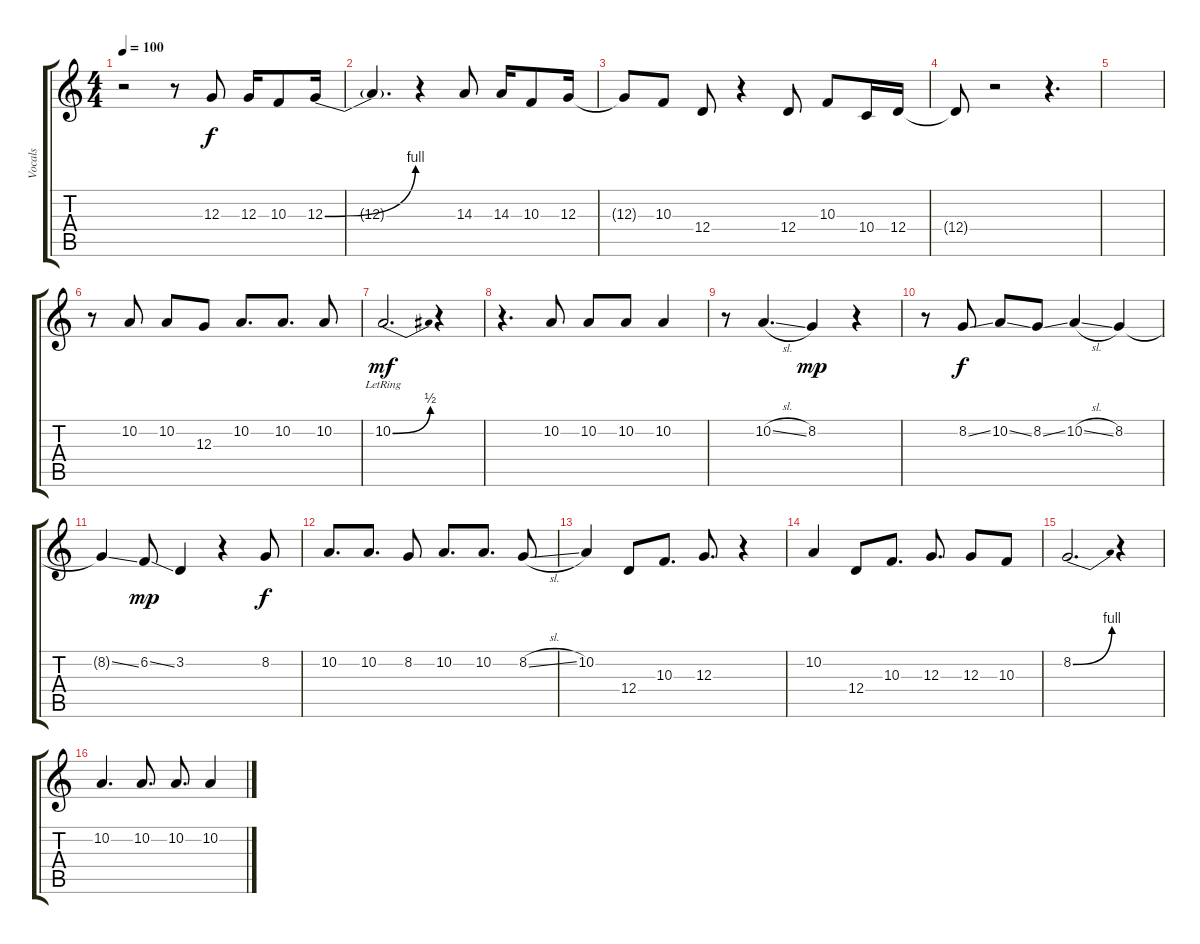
\track ("Vocals" "Vocals") {instrument altosax}
\staff {score tabs}
\tuning (E4 B3 G3 D3 A2 E2) {hide}
\ts (4 4)
\tempo 100
\clef g2
\ks c
r.2{dy f} r.8 12.3.8 12.3.16 10.3.8 12.3{be (bend 0 0 60 4)}.16 |
12.3{t}.4{d} r.4 14.3.8 14.3.16 10.3.8 12.3.16 |
12.3{t}.8 10.3.8 12.4.8 r.4 12.4.8 10.3.8 10.4.16 12.4.16 |
12.4{t}.8 r.2 r.4{d} |
|
r.8 10.2.8 10.2.8 12.3.8 10.2.8{d} 10.2.8{d} 10.2.8 |
10.2{be (bend 0 0 60 2) lr}.2{d dy mf} r.4 |
r.4{d} 10.2.8 10.2.8 10.2.8 10.2.4 |
r.8 10.2{sl}.4{d} 8.2.4{dy mp} r.4 |
r.8 8.2{ss}.8{dy f} 10.2{ss}.8 8.2{ss}.8 10.2{sl}.4 8.2.4 |
8.2{ss t}.4 6.2{ss}.8{dy mp} 3.2.4 r.4 8.2.8{dy f} |
10.2.8{d} 10.2.8{d} 8.2.8 10.2.8{d} 10.2.8{d} 8.2{sl}.8 |
10.2.4 12.4.8 10.3.8{d} 12.3.8{d} r.4 |
10.2.4 12.4.8 10.3.8{d} 12.3.8{d} 12.3.8 10.3.8 |
8.2{be (bend 0 0 60 4)}.2{d} r.4 |
10.2.4{d} 10.2.8{d} 10.2.8{d} 10.2.4
